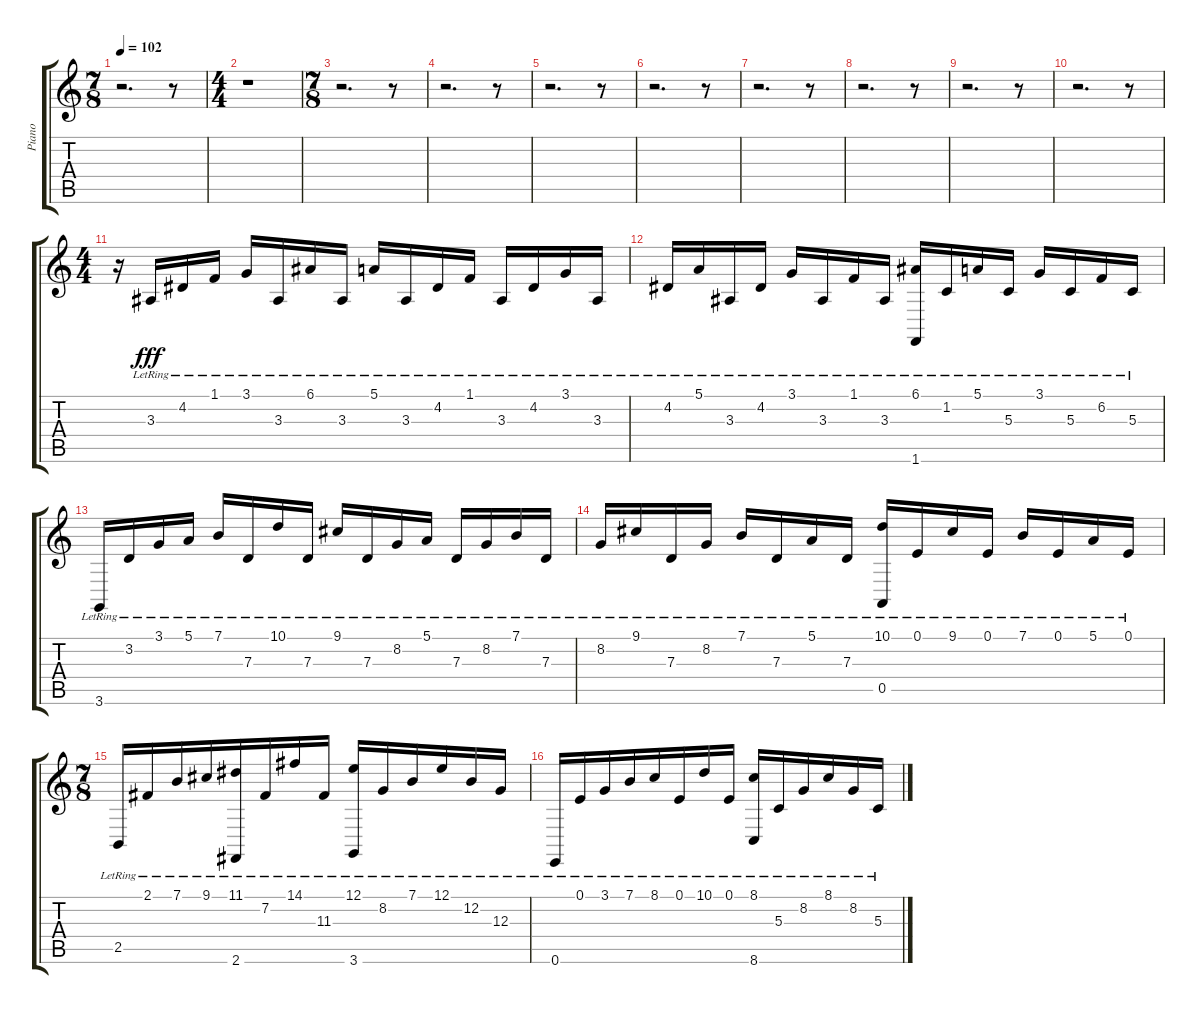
\track ("Piano" "Piano") {instrument acousticgrandpiano}
\staff {score tabs}
\tuning (E4 B3 G3 D3 A2 E2) {hide}
\ts (7 8)
\tempo 102
\clef g2
\ks c
r.2{d dy fff} r.8 |
\ts (4 4)
r.1 |
\ts (7 8)
r.2{d} r.8 |
r.2{d} r.8 |
r.2{d} r.8 |
r.2{d} r.8 |
r.2{d} r.8 |
r.2{d} r.8 |
r.2{d} r.8 |
r.2{d} r.8 |
\ts (4 4)
r.16 3.3{lr}.16 4.2{lr}.16 1.1{lr}.16 3.1{lr}.16 3.3{lr}.16 6.1{lr}.16 3.3{lr}.16 5.1{lr}.16 3.3{lr}.16 4.2{lr}.16 1.1{lr}.16 3.3{lr}.16 4.2{lr}.16 3.1{lr}.16 3.3{lr}.16 |
4.2{lr}.16 5.1{lr}.16 3.3{lr}.16 4.2{lr}.16 3.1{lr}.16 3.3{lr}.16 1.1{lr}.16 3.3{lr}.16 (6.1{lr} 1.6{lr}).16 1.2{lr}.16 5.1{lr}.16 5.3{lr}.16 3.1{lr}.16 5.3{lr}.16 6.2{lr}.16 5.3{lr}.16 |
3.6{lr}.16 3.2{lr}.16 3.1{lr}.16 5.1{lr}.16 7.1{lr}.16 7.3{lr}.16 10.1{lr}.16 7.3{lr}.16 9.1{lr}.16 7.3{lr}.16 8.2{lr}.16 5.1{lr}.16 7.3{lr}.16 8.2{lr}.16 7.1{lr}.16 7.3{lr}.16 |
8.2{lr}.16 9.1{lr}.16 7.3{lr}.16 8.2{lr}.16 7.1{lr}.16 7.3{lr}.16 5.1{lr}.16 7.3{lr}.16 (10.1{lr} 0.5{lr}).16 0.1{lr}.16 9.1{lr}.16 0.1{lr}.16 7.1{lr}.16 0.1{lr}.16 5.1{lr}.16 0.1{lr}.16 |
\ts (7 8)
2.5{lr}.16 2.1{lr}.16 7.1{lr}.16 9.1{lr}.16 (11.1{lr} 2.6{lr}).16 7.2{lr}.16 14.1{lr}.16 11.3{lr}.16 (12.1{lr} 3.6{lr}).16 8.2{lr}.16 7.1{lr}.16 12.1{lr}.16 12.2{lr}.16 12.3{lr}.16 |
0.6{lr}.16 0.1{lr}.16 3.1{lr}.16 7.1{lr}.16 8.1{lr}.16 0.1{lr}.16 10.1{lr}.16 0.1{lr}.16 (8.1{lr} 8.6{lr}).16 5.3{lr}.16 8.2{lr}.16 8.1{lr}.16 8.2{lr}.16 5.3{lr}.16
